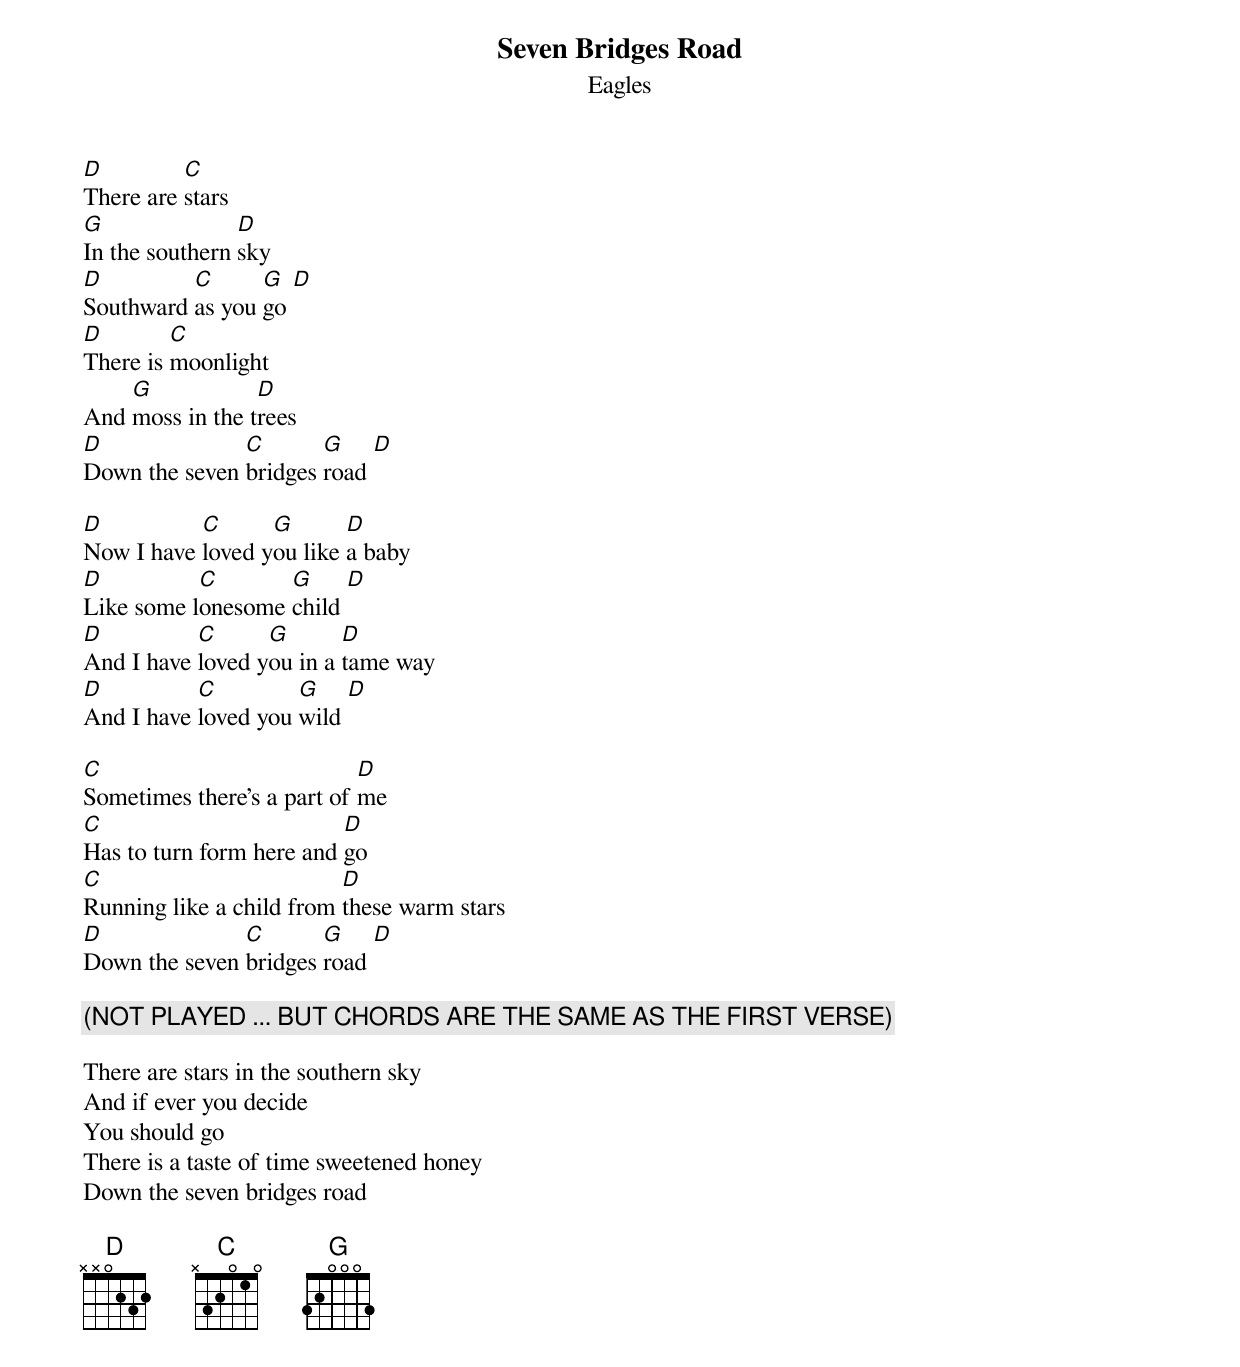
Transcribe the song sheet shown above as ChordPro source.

{title: Seven Bridges Road}
{subtitle: Eagles}
[D]There are [C]stars
[G]In the southern [D]sky
[D]Southward [C]as you [G]go [D]
[D]There is [C]moonlight
And [G]moss in the t[D]rees
[D]Down the seven [C]bridges [G]road [D]

[D]Now I have [C]loved y[G]ou like [D]a baby
[D]Like some l[C]onesome [G]child [D]
[D]And I have [C]loved y[G]ou in a [D]tame way
[D]And I have [C]loved you [G]wild [D]

[C]Sometimes there's a part of [D]me
[C]Has to turn form here and [D]go
[C]Running like a child from [D]these warm stars
[D]Down the seven [C]bridges [G]road [D]

{c:(NOT PLAYED ... BUT CHORDS ARE THE SAME AS THE FIRST VERSE)}

There are stars in the southern sky
And if ever you decide
You should go
There is a taste of time sweetened honey
Down the seven bridges road

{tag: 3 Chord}
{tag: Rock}
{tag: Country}
